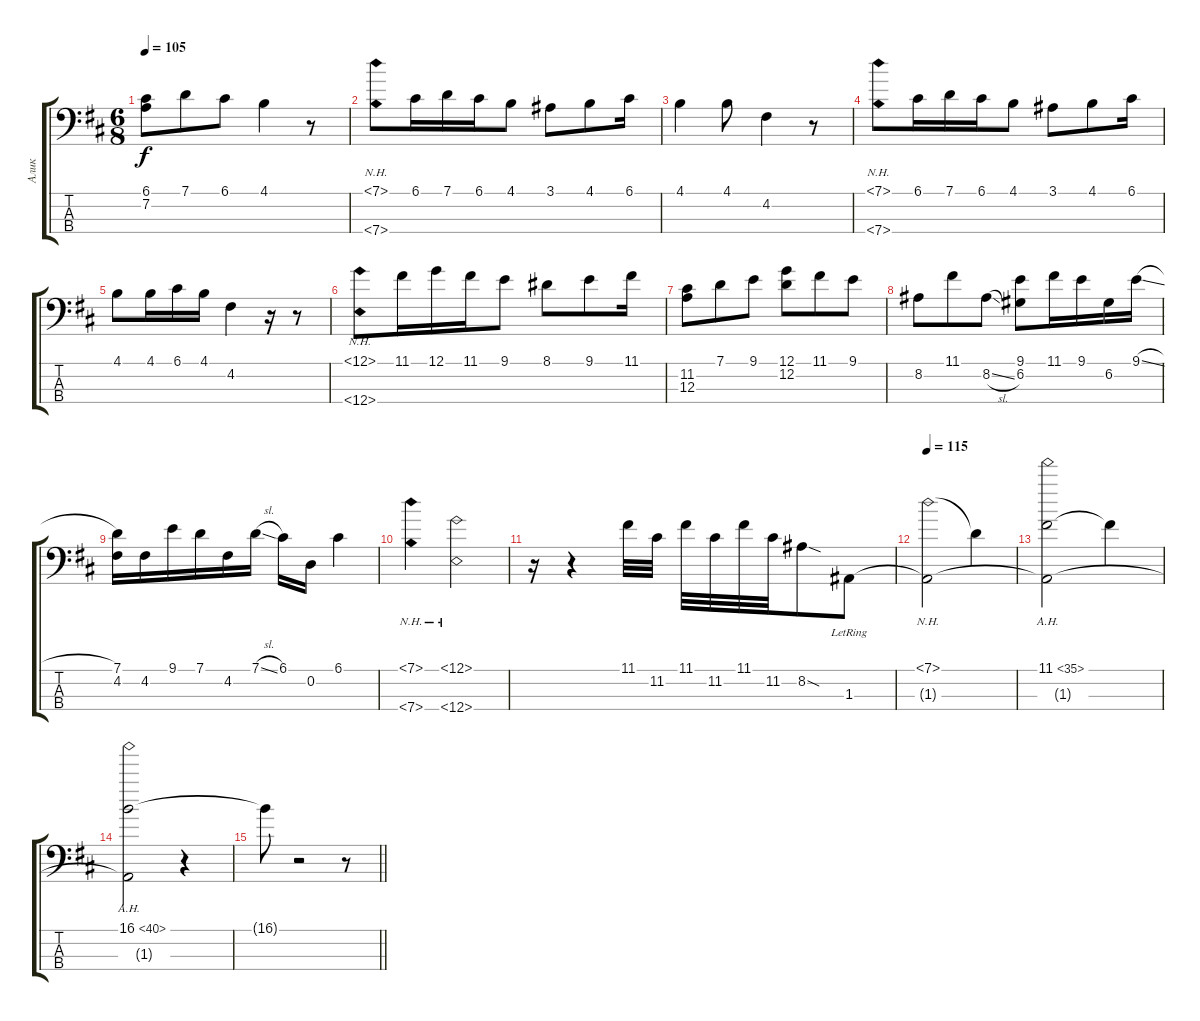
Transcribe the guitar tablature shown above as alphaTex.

\track ("Алик" "Алик") {instrument electricbassfinger}
\staff {score tabs}
\tuning (G2 D2 A1 E1) {hide}
\ts (6 8)
\tempo 105
\clef f4
\ks d
(6.1 7.2).8{dy f} 7.1.8 6.1.8 4.1.4 r.8 |
(7.1{nh} 7.4{nh}).8 6.1.16 7.1.16 6.1.16 4.1.8 3.1.8 4.1.8 6.1.16 |
4.1.4 4.1.8 4.2.4 r.8 |
(7.1{nh} 7.4{nh}).8 6.1.16 7.1.16 6.1.16 4.1.8 3.1.8 4.1.8 6.1.16 |
4.1.8 4.1.16 6.1.16 4.1.16 4.2.4 r.16 r.8 |
(12.1{nh} 12.4{nh}).8 11.1.16 12.1.16 11.1.16 9.1.8 8.1.8 9.1.8 11.1.16 |
(11.2 12.3).8 7.1.8 9.1.8 (12.1 12.2).8 11.1.8 9.1.8 |
8.2.8 11.1.8 8.2{sl}.8 (9.1 6.2).8 11.1.16 9.1.16 6.2.16 9.1{sl}.16 |
(7.1 4.2).16 4.2.16 9.1.16 7.1.16 4.2.16 7.1{sl}.16 6.1.16 0.2.16 6.1.4 |
(7.1{nh} 7.4{nh}).4 (12.1{nh} 12.4{nh}).2 |
r.16 r.4 11.1.32 11.2.32 11.1.32 11.2.32 11.1.32 11.2.32 8.2{sod}.8 1.3{lr}.8 |
\tempo 115
(7.1{nh} 1.3{t}).2 7.1{t}.4 |
(11.1{ah 24} 1.3{t}).2 11.1{t}.4 |
(16.1{ah 24} 1.3{t}).2 r.4 |
\barLineRight lightlight
16.1{t}.8 r.2 r.8
